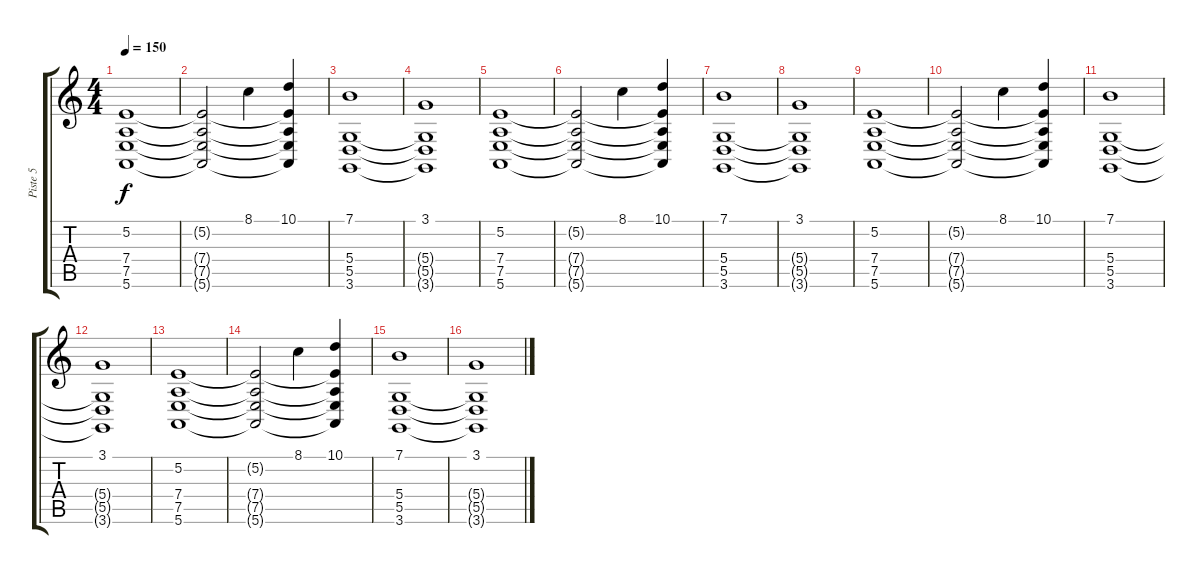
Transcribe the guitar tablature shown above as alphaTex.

\track ("Piste 5" "Piste 5") {instrument fx6goblins}
\staff {score tabs}
\tuning (E4 B3 G3 D3 A2 E2) {hide}
\ts (4 4)
\tempo 150
\clef g2
\ks c
(5.2 7.4 7.5 5.6).1{dy f} |
(5.2{t} 7.4{t} 7.5{t} 5.6{t}).2 8.1.4 (10.1 5.2{t} 7.4{t} 7.5{t} 5.6{t}).4 |
(7.1 5.4 5.5 3.6).1 |
(3.1 5.4{t} 5.5{t} 3.6{t}).1 |
(5.2 7.4 7.5 5.6).1 |
(5.2{t} 7.4{t} 7.5{t} 5.6{t}).2 8.1.4 (10.1 5.2{t} 7.4{t} 7.5{t} 5.6{t}).4 |
(7.1 5.4 5.5 3.6).1 |
(3.1 5.4{t} 5.5{t} 3.6{t}).1 |
(5.2 7.4 7.5 5.6).1 |
(5.2{t} 7.4{t} 7.5{t} 5.6{t}).2 8.1.4 (10.1 5.2{t} 7.4{t} 7.5{t} 5.6{t}).4 |
(7.1 5.4 5.5 3.6).1 |
(3.1 5.4{t} 5.5{t} 3.6{t}).1 |
(5.2 7.4 7.5 5.6).1 |
(5.2{t} 7.4{t} 7.5{t} 5.6{t}).2 8.1.4 (10.1 5.2{t} 7.4{t} 7.5{t} 5.6{t}).4 |
(7.1 5.4 5.5 3.6).1 |
(3.1 5.4{t} 5.5{t} 3.6{t}).1
